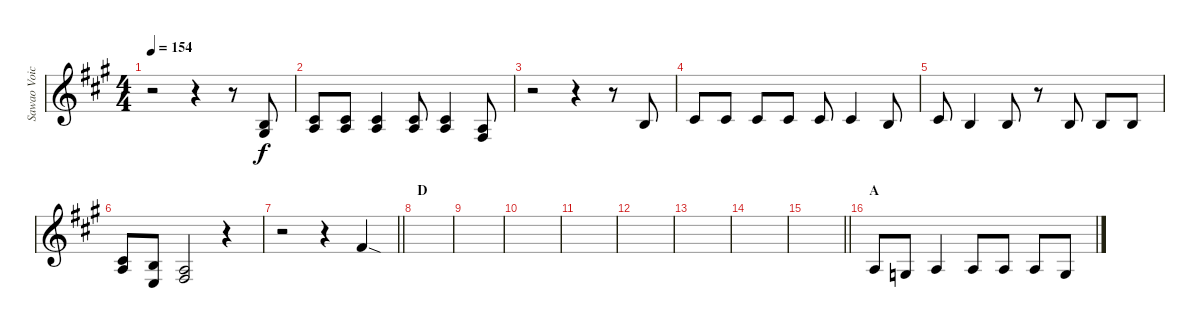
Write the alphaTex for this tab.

\track ("Sawao Voice" "Sawao Voic") {instrument synthbrass1}
\staff {score}
\tuning (E4 B3 G3 D3 A2 E2) {hide}
\ts (4 4)
\tempo 154
\clef g2
\ks a
r.2{dy f} r.4 r.8 (0.2 1.3).8 |
(2.2 2.3).8 (2.2 2.3).8 (2.2 7.4).4 (2.2 2.3).8 (2.2 2.3).4 (2.3 4.4).8 |
r.2 r.4 r.8 0.2.8 |
2.2.8 2.2.8 2.2.8 2.2.8 2.2.8 2.2.4 0.2.8 |
2.2.8 0.2.4 0.2.8 r.8 0.2.8 0.2.8 0.2.8 |
(2.2 2.3).8 (0.2 2.4).8 (2.3 4.4).2 r.4 |
\barLineRight lightlight
r.2 r.4 2.1{sod}.4 |
\section ("" "D")
|
|
|
|
|
|
|
\barLineRight lightlight
|
\section ("" "A")
2.3.8 0.3.8 2.3.4 2.3.8 2.3.8 2.3.8 0.3.8
